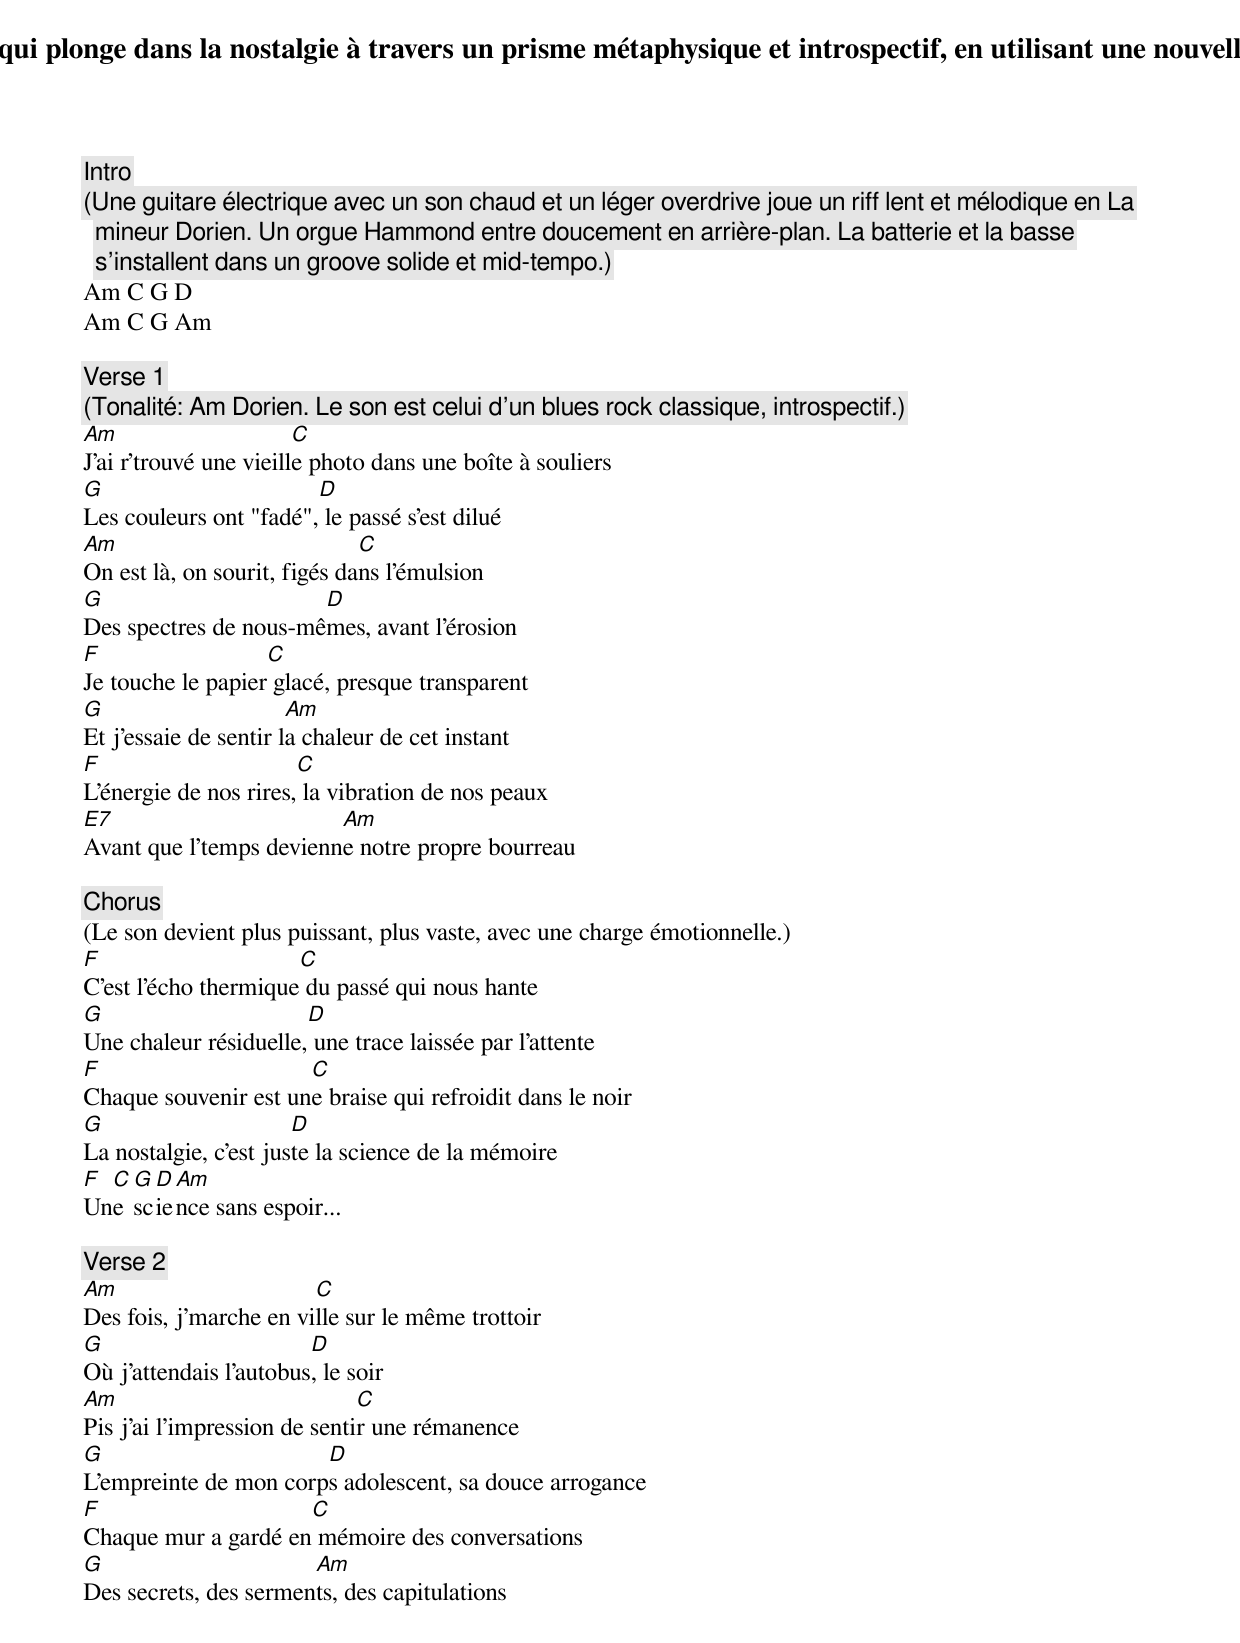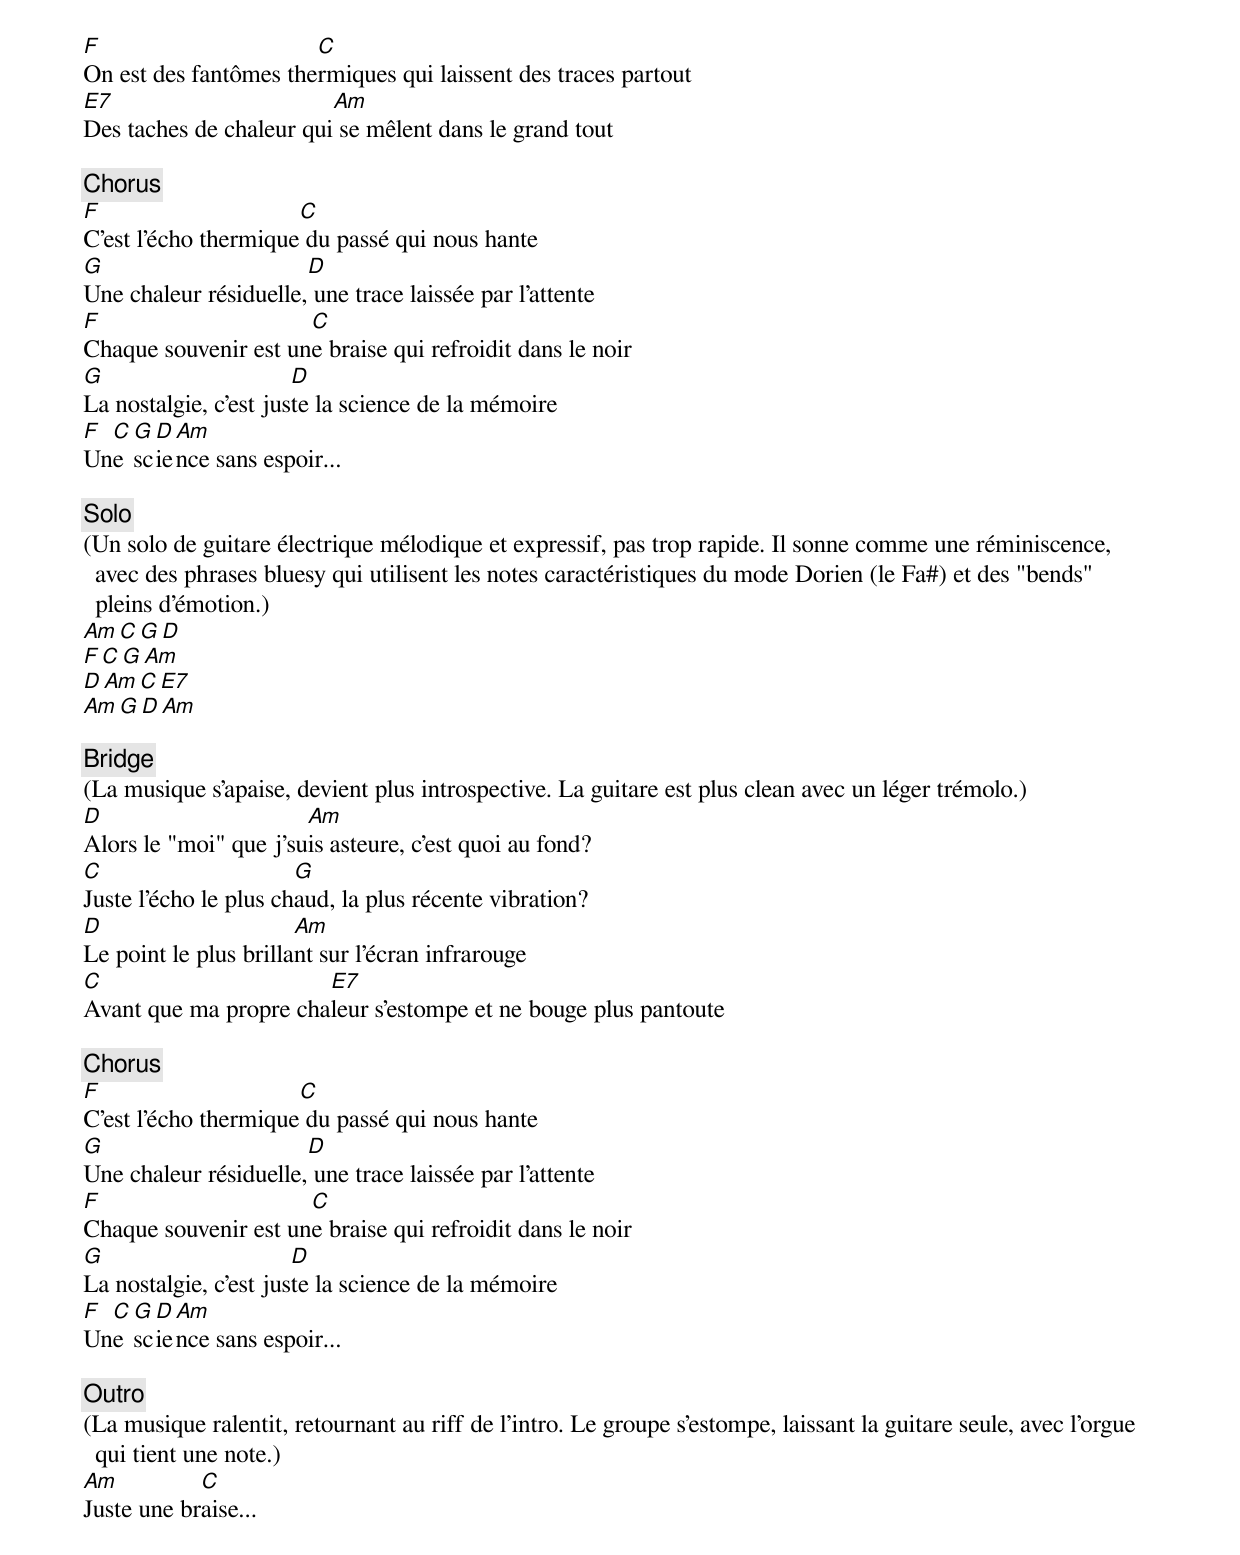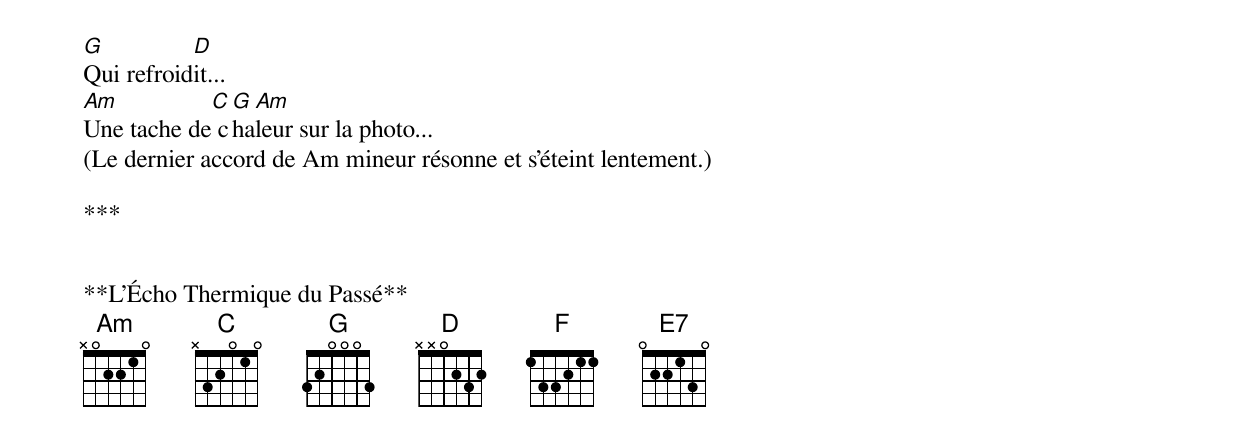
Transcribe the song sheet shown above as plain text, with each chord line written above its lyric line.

Absolument. Voici une nouvelle chanson qui plonge dans la nostalgie à travers un prisme métaphysique et introspectif, en utilisant une nouvelle approche symbolique comme demandé.

[Intro]
(Une guitare électrique avec un son chaud et un léger overdrive joue un riff lent et mélodique en La mineur Dorien. Un orgue Hammond entre doucement en arrière-plan. La batterie et la basse s'installent dans un groove solide et mid-tempo.)
Am C G D
Am C G Am

[Verse 1]
(Tonalité: Am Dorien. Le son est celui d'un blues rock classique, introspectif.)
Am                      C
J'ai r'trouvé une vieille photo dans une boîte à souliers
G                       D
Les couleurs ont "fadé", le passé s'est dilué
Am                            C
On est là, on sourit, figés dans l'émulsion
G                      D
Des spectres de nous-mêmes, avant l'érosion
F                  C
Je touche le papier glacé, presque transparent
G                      Am
Et j'essaie de sentir la chaleur de cet instant
F                      C
L'énergie de nos rires, la vibration de nos peaux
E7                       Am
Avant que l'temps devienne notre propre bourreau

[Chorus]
(Le son devient plus puissant, plus vaste, avec une charge émotionnelle.)
F                     C
C'est l'écho thermique du passé qui nous hante
G                      D
Une chaleur résiduelle, une trace laissée par l'attente
F                     C
Chaque souvenir est une braise qui refroidit dans le noir
G                      D
La nostalgie, c'est juste la science de la mémoire
F C G D Am
Une science sans espoir...

[Verse 2]
Am                      C
Des fois, j'marche en ville sur le même trottoir
G                       D
Où j'attendais l'autobus, le soir
Am                            C
Pis j'ai l'impression de sentir une rémanence
G                      D
L'empreinte de mon corps adolescent, sa douce arrogance
F                    C
Chaque mur a gardé en mémoire des conversations
G                      Am
Des secrets, des serments, des capitulations
F                      C
On est des fantômes thermiques qui laissent des traces partout
E7                       Am
Des taches de chaleur qui se mêlent dans le grand tout

[Chorus]
F                     C
C'est l'écho thermique du passé qui nous hante
G                      D
Une chaleur résiduelle, une trace laissée par l'attente
F                     C
Chaque souvenir est une braise qui refroidit dans le noir
G                      D
La nostalgie, c'est juste la science de la mémoire
F C G D Am
Une science sans espoir...

[Solo]
(Un solo de guitare électrique mélodique et expressif, pas trop rapide. Il sonne comme une réminiscence, avec des phrases bluesy qui utilisent les notes caractéristiques du mode Dorien (le Fa#) et des "bends" pleins d'émotion.)
Am C G D
F C G Am
D Am C E7
Am G D Am

[Bridge]
(La musique s'apaise, devient plus introspective. La guitare est plus clean avec un léger trémolo.)
D                      Am
Alors le "moi" que j'suis asteure, c'est quoi au fond?
C                      G
Juste l'écho le plus chaud, la plus récente vibration?
D                      Am
Le point le plus brillant sur l'écran infrarouge
C                      E7
Avant que ma propre chaleur s'estompe et ne bouge plus pantoute

[Chorus]
F                     C
C'est l'écho thermique du passé qui nous hante
G                      D
Une chaleur résiduelle, une trace laissée par l'attente
F                     C
Chaque souvenir est une braise qui refroidit dans le noir
G                      D
La nostalgie, c'est juste la science de la mémoire
F C G D Am
Une science sans espoir...

[Outro]
(La musique ralentit, retournant au riff de l'intro. Le groupe s'estompe, laissant la guitare seule, avec l'orgue qui tient une note.)
Am          C
Juste une braise...
G          D
Qui refroidit...
Am          C G Am
Une tache de chaleur sur la photo...
(Le dernier accord de Am mineur résonne et s'éteint lentement.)

***


**L'Écho Thermique du Passé**
